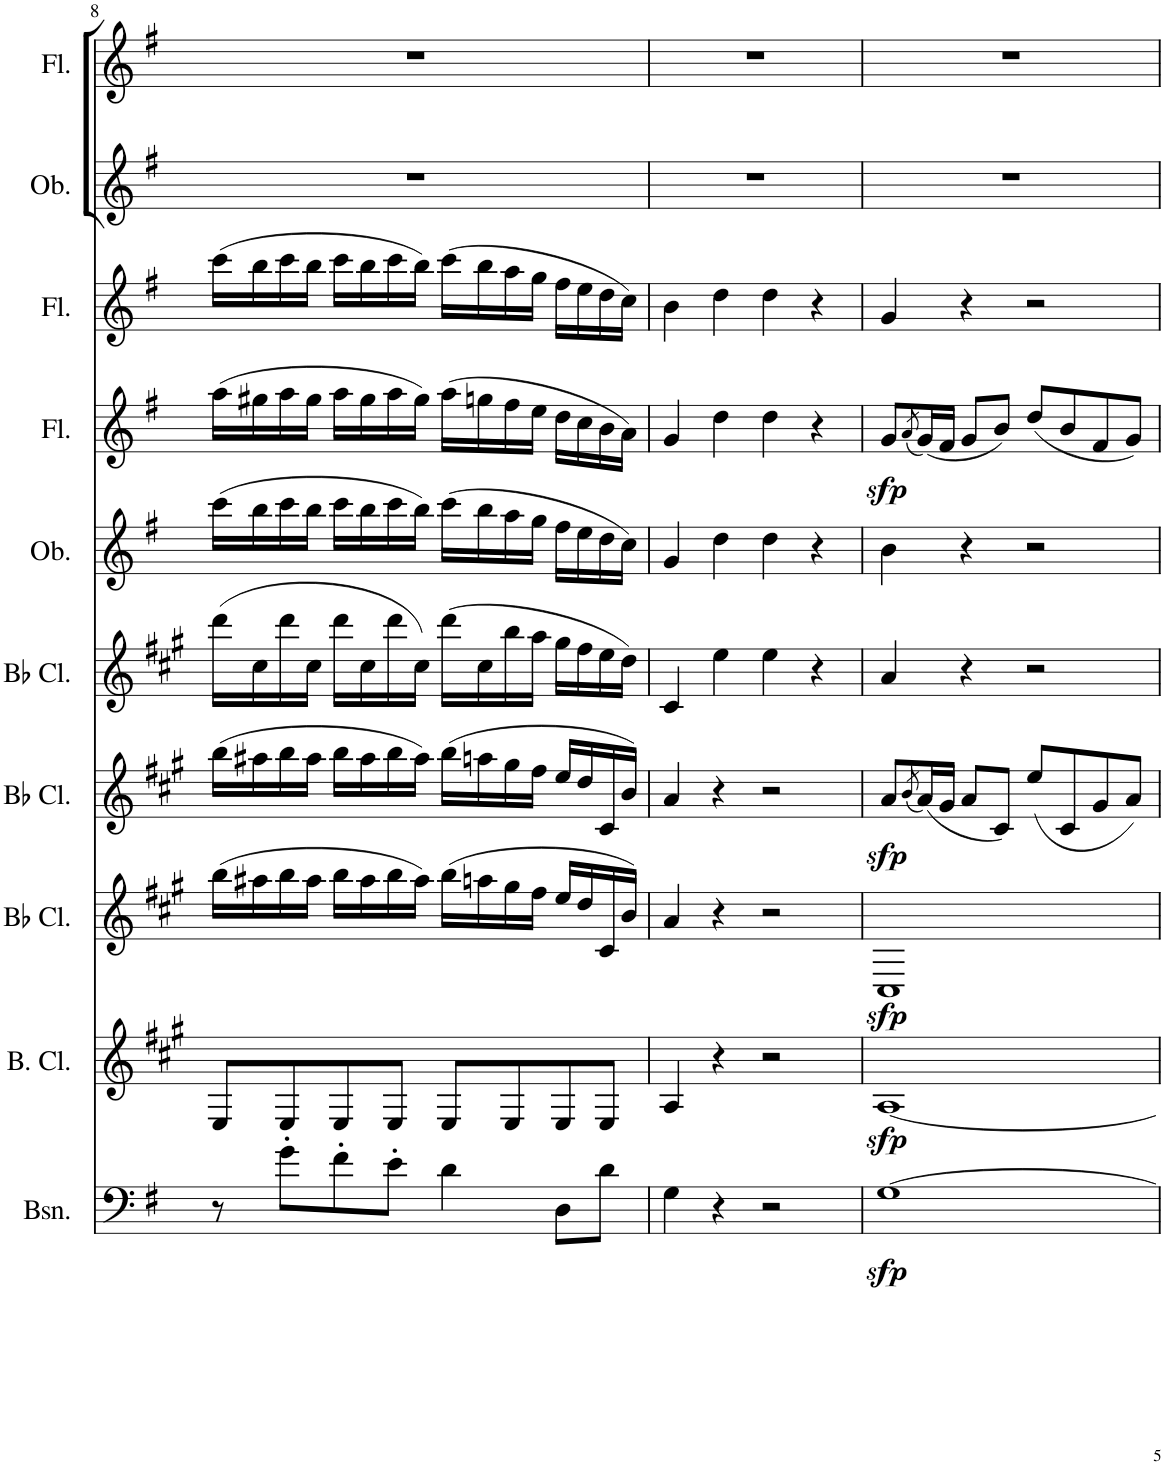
**kern	**dynam	**kern	**dynam	**kern	**dynam	**kern	**dynam	**kern	**kern	**kern	**dynam	**kern	**kern	**kern
*part10	*part10	*part9	*part9	*part8	*part8	*part7	*part7	*part6	*part5	*part4	*part4	*part3	*part2	*part1
*staff10	*staff10	*staff9	*staff9	*staff8	*staff8	*staff7	*staff7	*staff6	*staff5	*staff4	*staff4	*staff3	*staff2	*staff1
*I"Bassoon	*	*I"Bass Clarinet	*	*I"Bb Clarinet	*	*I"Bb Clarinet	*	*I"Bb Clarinet	*I"Oboe	*I"Flute	*	*I"Flute	*I"Oboe	*I"Flute
*I'Bsn.	*	*I'B. Cl.	*	*I'Bb Cl.	*	*I'Bb Cl.	*	*I'Bb Cl.	*I'Ob.	*I'Fl.	*	*I'Fl.	*I'Ob.	*I'Fl.
!!LO:PB:g=z
*clefF4	*	*clefG2	*	*clefG2	*	*clefG2	*	*clefG2	*clefG2	*clefG2	*	*clefG2	*clefG2	*clefG2
*	*	*Trd8c14	*	*Trd1c2	*	*Trd1c2	*	*Trd1c2	*	*	*	*	*	*
*k[f#]	*	*k[f#c#g#]	*	*k[f#c#g#]	*	*k[f#c#g#]	*	*k[f#c#g#]	*k[f#]	*k[f#]	*	*k[f#]	*k[f#]	*k[f#]
*M4/4	*	*M4/4	*	*M4/4	*	*M4/4	*	*M4/4	*M4/4	*M4/4	*	*M4/4	*M4/4	*M4/4
=8	=8	=8	=8	=8	=8	=8	=8	=8	=8	=8	=8	=8	=8	=8
8r	.	8E/L	.	(16bb\LL	.	(16bb\LL	.	(16ddd\LL	(16ccc\LL	(16aa\LL	.	(16ccc\LL	1r	1r
.	.	.	.	16aa#X\	.	16aa#X\	.	16cc#\	16bb\	16gg#X\	.	16bb\	.	.
8g'\L	.	8E/	.	16bb\	.	16bb\	.	16ddd\	16ccc\	16aa\	.	16ccc\	.	.
.	.	.	.	16aa#\JJ	.	16aa#\JJ	.	16cc#\JJ	16bb\JJ	16gg#\JJ	.	16bb\JJ	.	.
8f#'\	.	8E/	.	16bb\LL	.	16bb\LL	.	16ddd\LL	16ccc\LL	16aa\LL	.	16ccc\LL	.	.
.	.	.	.	16aa#\	.	16aa#\	.	16cc#\	16bb\	16gg#\	.	16bb\	.	.
8e'\J	.	8E/J	.	16bb\	.	16bb\	.	16ddd\	16ccc\	16aa\	.	16ccc\	.	.
.	.	.	.	16aa#\JJ)	.	16aa#\JJ)	.	16cc#\JJ)	16bb\JJ)	16gg#\JJ)	.	16bb\JJ)	.	.
4d\	.	8E/L	.	(16bb\LL	.	(16bb\LL	.	(16ddd\LL	(16ccc\LL	(16aa\LL	.	(16ccc\LL	.	.
.	.	.	.	16aan\	.	16aan\	.	16cc#\	16bb\	16ggn\	.	16bb\	.	.
.	.	8E/	.	16gg#\	.	16gg#\	.	16bb\	16aa\	16ff#\	.	16aa\	.	.
.	.	.	.	16ff#\JJ	.	16ff#\JJ	.	16aa\JJ	16gg\JJ	16ee\JJ	.	16gg\JJ	.	.
8D\L	.	8E/	.	16ee/LL	.	16ee/LL	.	16gg#\LL	16ff#\LL	16dd\LL	.	16ff#\LL	.	.
.	.	.	.	16dd/	.	16dd/	.	16ff#\	16ee\	16cc\	.	16ee\	.	.
8d\J	.	8E/J	.	16c#/	.	16c#/	.	16ee\	16dd\	16b\	.	16dd\	.	.
.	.	.	.	16b/JJ)	.	16b/JJ)	.	16dd\JJ)	16cc\JJ)	16a\JJ)	.	16cc\JJ)	.	.
=9	=9	=9	=9	=9	=9	=9	=9	=9	=9	=9	=9	=9	=9	=9
4G\	.	4A/	.	4a/	.	4a/	.	4c#/	4g/	4g/	.	4b\	1r	1r
4r	.	4r	.	4r	.	4r	.	4ee\	4dd\	4dd\	.	4dd\	.	.
2r	.	2r	.	2r	.	2r	.	4ee\	4dd\	4dd\	.	4dd\	.	.
.	.	.	.	.	.	.	.	4r	4r	4r	.	4r	.	.
=10	=10	=10	=10	=10	=10	=10	=10	=10	=10	=10	=10	=10	=10	=10
!	!LO:DY:b	!	!LO:DY:b	!	!LO:DY:b	!	!LO:DY:b	!	!	!	!LO:DY:b	!	!	!
[1G	sfp	[1A	sfp	1C#	sfp	8a/L	sfp	4a/	4b\	8g/L	sfp	4g/	1r	1r
.	.	.	.	.	.	(8qb/	.	.	.	(8qa/	.	.	.	.
.	.	.	.	.	.	(16a/L)	.	.	.	(16g/L)	.	.	.	.
.	.	.	.	.	.	16g#/JJ	.	.	.	16f#/JJ	.	.	.	.
.	.	.	.	.	.	8a/L	.	4r	4r	8g/L	.	4r	.	.
.	.	.	.	.	.	8c#/J)	.	.	.	8b/J)	.	.	.	.
.	.	.	.	.	.	(8ee/L	.	2r	2r	(8dd/L	.	2r	.	.
.	.	.	.	.	.	8c#/	.	.	.	8b/	.	.	.	.
.	.	.	.	.	.	8g#/	.	.	.	8f#/	.	.	.	.
.	.	.	.	.	.	8a/J)	.	.	.	8g/J)	.	.	.	.
=	=	=	=	=	=	=	=	=	=	=	=	=	=	=
*-	*-	*-	*-	*-	*-	*-	*-	*-	*-	*-	*-	*-	*-	*-
